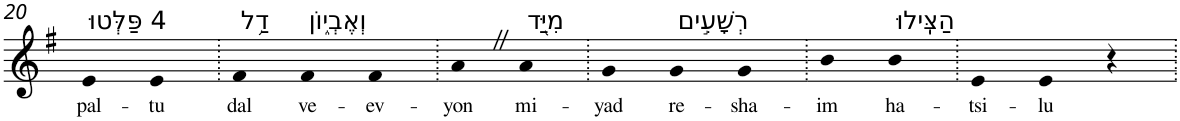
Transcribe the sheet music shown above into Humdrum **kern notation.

**kern	**text
*part1	*part1
*staff1	*staff1
*I"Piano	*
*I'Pno	*
!!LO:PB:g=z
*clefG2	*
*k[f#]	*
*G:	*
=20	=20
!LO:TX:a:t=4 פַּלְּטוּ	!
!	!LO:LY:b
4e	pal-
!	!LO:LY:b
4e	-tu
=21.	=21.
!LO:TX:a:t=דַ֥ל	!
!	!LO:LY:b
4f#	dal
!LO:TX:a:t=וְאֶבְי֑וֹן	!
!	!LO:LY:b
4f#	ve-
!	!LO:LY:b
4f#	-ev-
=22.	=22.
!	!LO:LY:b
4aZ	-yon
!LO:TX:a:t=מִיַּ֖ד	!
!	!LO:LY:b
4a	mi-
=23.	=23.
!	!LO:LY:b
4g	-yad
!LO:TX:a:t=רְשָׁעִ֣ים	!
!	!LO:LY:b
4g	re-
!	!LO:LY:b
4g	-sha-
=24.	=24.
!	!LO:LY:b
4b	-im
!LO:TX:a:t=הַצִּֽילוּ	!
!	!LO:LY:b
4b	ha-
=25.	=25.
!	!LO:LY:b
4e	-tsi-
!	!LO:LY:b
4e	-lu
4r	.
=.	=.
*-	*-
